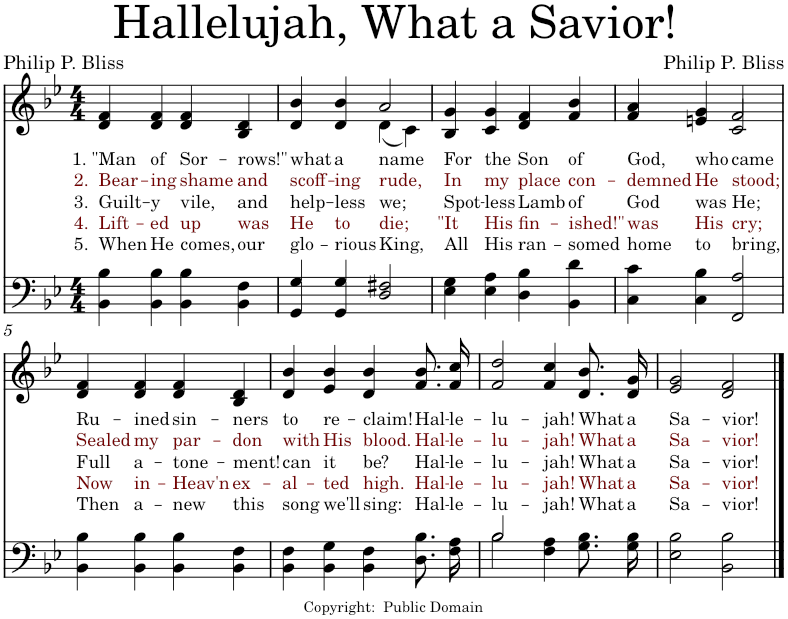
**kern	**kern	**text	**text	**text	**text	**text
*part2	*part1	*part1	*part1	*part1	*part1	*part1
*staff2	*staff1	*staff1	*staff1	*staff1	*staff1	*staff1
*I"Piano	*I"Piano	*	*	*	*	*
*I'Pno	*I'Pno	*	*	*	*	*
*clefF4	*clefG2	*	*	*	*	*
*k[b-e-]	*k[b-e-]	*	*	*	*	*
*M4/4	*M4/4	*	*	*	*	*
=1	=1	=1	=1	=1	=1	=1
!	!	!LO:LY:b	!LO:LY:b:color=#780000	!LO:LY:b	!LO:LY:b:color=#780000	!LO:LY:b
4BB-\ 4B-\	4d/ 4f/	1. "Man	2. Bear-	3. Guilt-	4. Lift-	5. When
!	!	!LO:LY:b	!LO:LY:b:color=#780000	!LO:LY:b	!LO:LY:b:color=#780000	!LO:LY:b
4BB-\ 4B-\	4d/ 4f/	of	-ing	-y	-ed	He
!	!	!LO:LY:b	!LO:LY:b:color=#780000	!LO:LY:b	!LO:LY:b:color=#780000	!LO:LY:b
4BB-\ 4B-\	4d/ 4f/	Sor-	shame	vile,	up	comes,
!	!	!LO:LY:b	!LO:LY:b:color=#780000	!LO:LY:b	!LO:LY:b:color=#780000	!LO:LY:b
4BB-\ 4F\	4B-/ 4d/	-rows!"	and	and	was	our
=2	=2	=2	=2	=2	=2	=2
*^	*	*	*	*	*	*
!	!	!	!LO:LY:b	!LO:LY:b:color=#780000	!LO:LY:b	!LO:LY:b:color=#780000	!LO:LY:b
*	*	*^	*	*	*	*	*
4G/	4GG/	4d/ 4b-/	2ryy	what	scoff-	help-	He	glo-
!	!	!	!	!LO:LY:b	!LO:LY:b:color=#780000	!LO:LY:b	!LO:LY:b:color=#780000	!LO:LY:b
4G/	4GG/	4d/ 4b-/	.	a	-ing	-less	to	-rious
!	!	!	!	!LO:LY:b	!LO:LY:b:color=#780000	!LO:LY:b	!LO:LY:b:color=#780000	!LO:LY:b
2D/ 2F#X/	2ryy	2a/	(4d\	name	rude,	we;	die;	King,
.	.	.	4c\)	.	.	.	.	.
*v	*v	*	*	*	*	*	*	*
=3	=3	=3	=3	=3	=3	=3	=3
!	!	!	!LO:LY:b	!LO:LY:b:color=#780000	!LO:LY:b	!LO:LY:b:color=#780000	!LO:LY:b
4E-\ 4G\	4B-/ 4g/	2ryy	For	In	Spot-	"It	All
!	!	!	!LO:LY:b	!LO:LY:b:color=#780000	!LO:LY:b	!LO:LY:b:color=#780000	!LO:LY:b
4E-\ 4A\	4c/ 4g/	.	the	my	-less	His	His
!	!	!	!	!	!	!LO:LY:b:color=#780000	!LO:LY:b
!	!	!	!LO:LY:b	!LO:LY:b:color=#780000	!LO:LY:b	!	!
4D\ 4B-\	4f/	4d/	Son	place	Lamb	fin-	ran-
!	!	!	!LO:LY:b	!LO:LY:b:color=#780000	!LO:LY:b	!LO:LY:b:color=#780000	!LO:LY:b
4BB-\ 4d\	4f/ 4b-/	4ryy	of	con-	of	-ished!"	-somed
=4	=4	=4	=4	=4	=4	=4	=4
!	!	!	!LO:LY:b	!LO:LY:b:color=#780000	!LO:LY:b	!LO:LY:b:color=#780000	!LO:LY:b
4C\ 4c\	4f/ 4a/	2ryy	God,	-demned	God	was	home
!	!	!	!LO:LY:b	!LO:LY:b:color=#780000	!LO:LY:b	!LO:LY:b:color=#780000	!LO:LY:b
4C\ 4B-\	4en/ 4g/	.	who	He	was	His	to
!	!	!	!LO:LY:b	!LO:LY:b:color=#780000	!LO:LY:b	!LO:LY:b:color=#780000	!LO:LY:b
2FF/ 2A/	2f/	2c/	came	stood;	He;	cry;	bring,
!!LO:LB:g=z
=5	=5	=5	=5	=5	=5	=5	=5
!	!	!	!LO:LY:b	!LO:LY:b:color=#780000	!LO:LY:b	!LO:LY:b:color=#780000	!LO:LY:b
*	*v	*v	*	*	*	*	*
4BB-\ 4B-\	4d/ 4f/	Ru-	Sealed	Full	Now	Then
!	!	!LO:LY:b	!LO:LY:b:color=#780000	!LO:LY:b	!LO:LY:b:color=#780000	!LO:LY:b
4BB-\ 4B-\	4d/ 4f/	-ined	my	a-	in-	a-
!	!	!LO:LY:b	!LO:LY:b:color=#780000	!LO:LY:b	!LO:LY:b:color=#780000	!LO:LY:b
4BB-\ 4B-\	4d/ 4f/	sin-	par-	-tone-	-Heav'n	-new
!	!	!LO:LY:b	!LO:LY:b:color=#780000	!LO:LY:b	!LO:LY:b:color=#780000	!LO:LY:b
4BB-\ 4F\	4B-/ 4d/	-ners	-don	-ment!	ex-	this
=6	=6	=6	=6	=6	=6	=6
!	!	!LO:LY:b	!LO:LY:b:color=#780000	!LO:LY:b	!LO:LY:b:color=#780000	!LO:LY:b
4BB-\ 4F\	4d/ 4b-/	to	with	can	-al-	song
!	!	!LO:LY:b	!LO:LY:b:color=#780000	!LO:LY:b	!LO:LY:b:color=#780000	!LO:LY:b
4BB-\ 4G\	4e-/ 4b-/	re-	His	it	-ted	we'll
!	!	!LO:LY:b	!LO:LY:b:color=#780000	!LO:LY:b	!LO:LY:b:color=#780000	!LO:LY:b
4BB-\ 4F\	4d/ 4b-/	-claim!	blood.	be?	high.	sing:
!	!	!LO:LY:b	!LO:LY:b:color=#780000	!LO:LY:b	!LO:LY:b:color=#780000	!LO:LY:b
8.D\ 8.B-\L	8.f/ 8.b-/L	Hal-	Hal-	Hal-	Hal-	Hal-
!	!	!LO:LY:b	!LO:LY:b:color=#780000	!LO:LY:b	!LO:LY:b:color=#780000	!LO:LY:b
16F\ 16A\Jk	16f/ 16cc/Jk	-le-	-le-	-le-	-le-	-le-
=7	=7	=7	=7	=7	=7	=7
*^	*	*	*	*	*	*
!	!	!	!LO:LY:b	!LO:LY:b:color=#780000	!LO:LY:b	!LO:LY:b:color=#780000	!LO:LY:b
2B-/	2B-\	2f/ 2dd/	-lu-	-lu-	-lu-	-lu-	-lu-
!	!	!	!LO:LY:b	!LO:LY:b:color=#780000	!LO:LY:b	!LO:LY:b:color=#780000	!LO:LY:b
4F\ 4A\	2ryy	4f/ 4cc/	-jah!	-jah!	-jah!	-jah!	-jah!
!	!	!	!LO:LY:b	!LO:LY:b:color=#780000	!LO:LY:b	!LO:LY:b:color=#780000	!LO:LY:b
8.G\ 8.B-\L	.	8.d/ 8.b-/L	What	What	What	What	What
!	!	!	!LO:LY:b	!LO:LY:b:color=#780000	!LO:LY:b	!LO:LY:b:color=#780000	!LO:LY:b
16G\ 16B-\Jk	.	16d/ 16g/Jk	a	a	a	a	a
*v	*v	*	*	*	*	*	*
=8	=8	=8	=8	=8	=8	=8
!	!	!LO:LY:b	!LO:LY:b:color=#780000	!LO:LY:b	!LO:LY:b:color=#780000	!LO:LY:b
2E-\ 2B-\	2e-/ 2g/	Sa-	Sa-	Sa-	Sa-	Sa-
!	!	!LO:LY:b	!LO:LY:b:color=#780000	!LO:LY:b	!LO:LY:b:color=#780000	!LO:LY:b
2BB-\ 2B-\	2d/ 2f/	-vior!	-vior!	-vior!	-vior!	-vior!
==	==	==	==	==	==	==
*-	*-	*-	*-	*-	*-	*-
